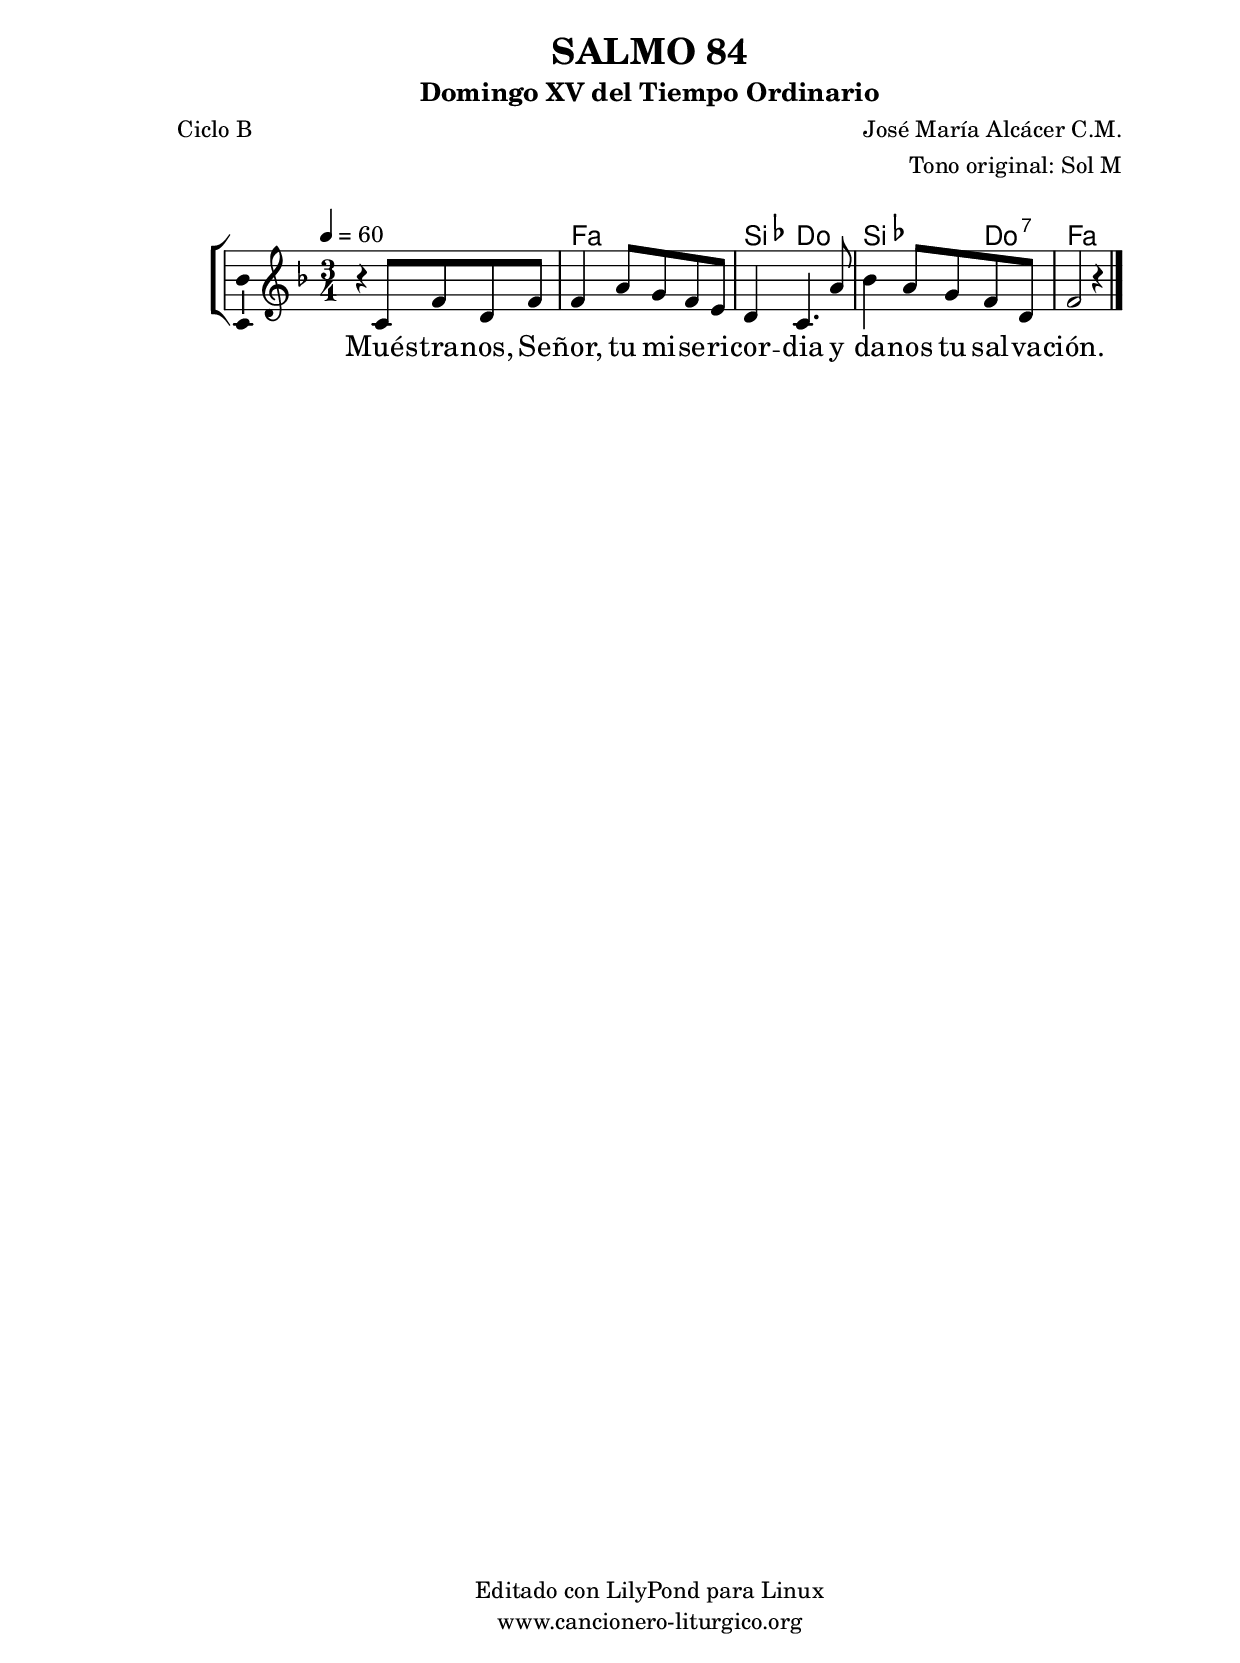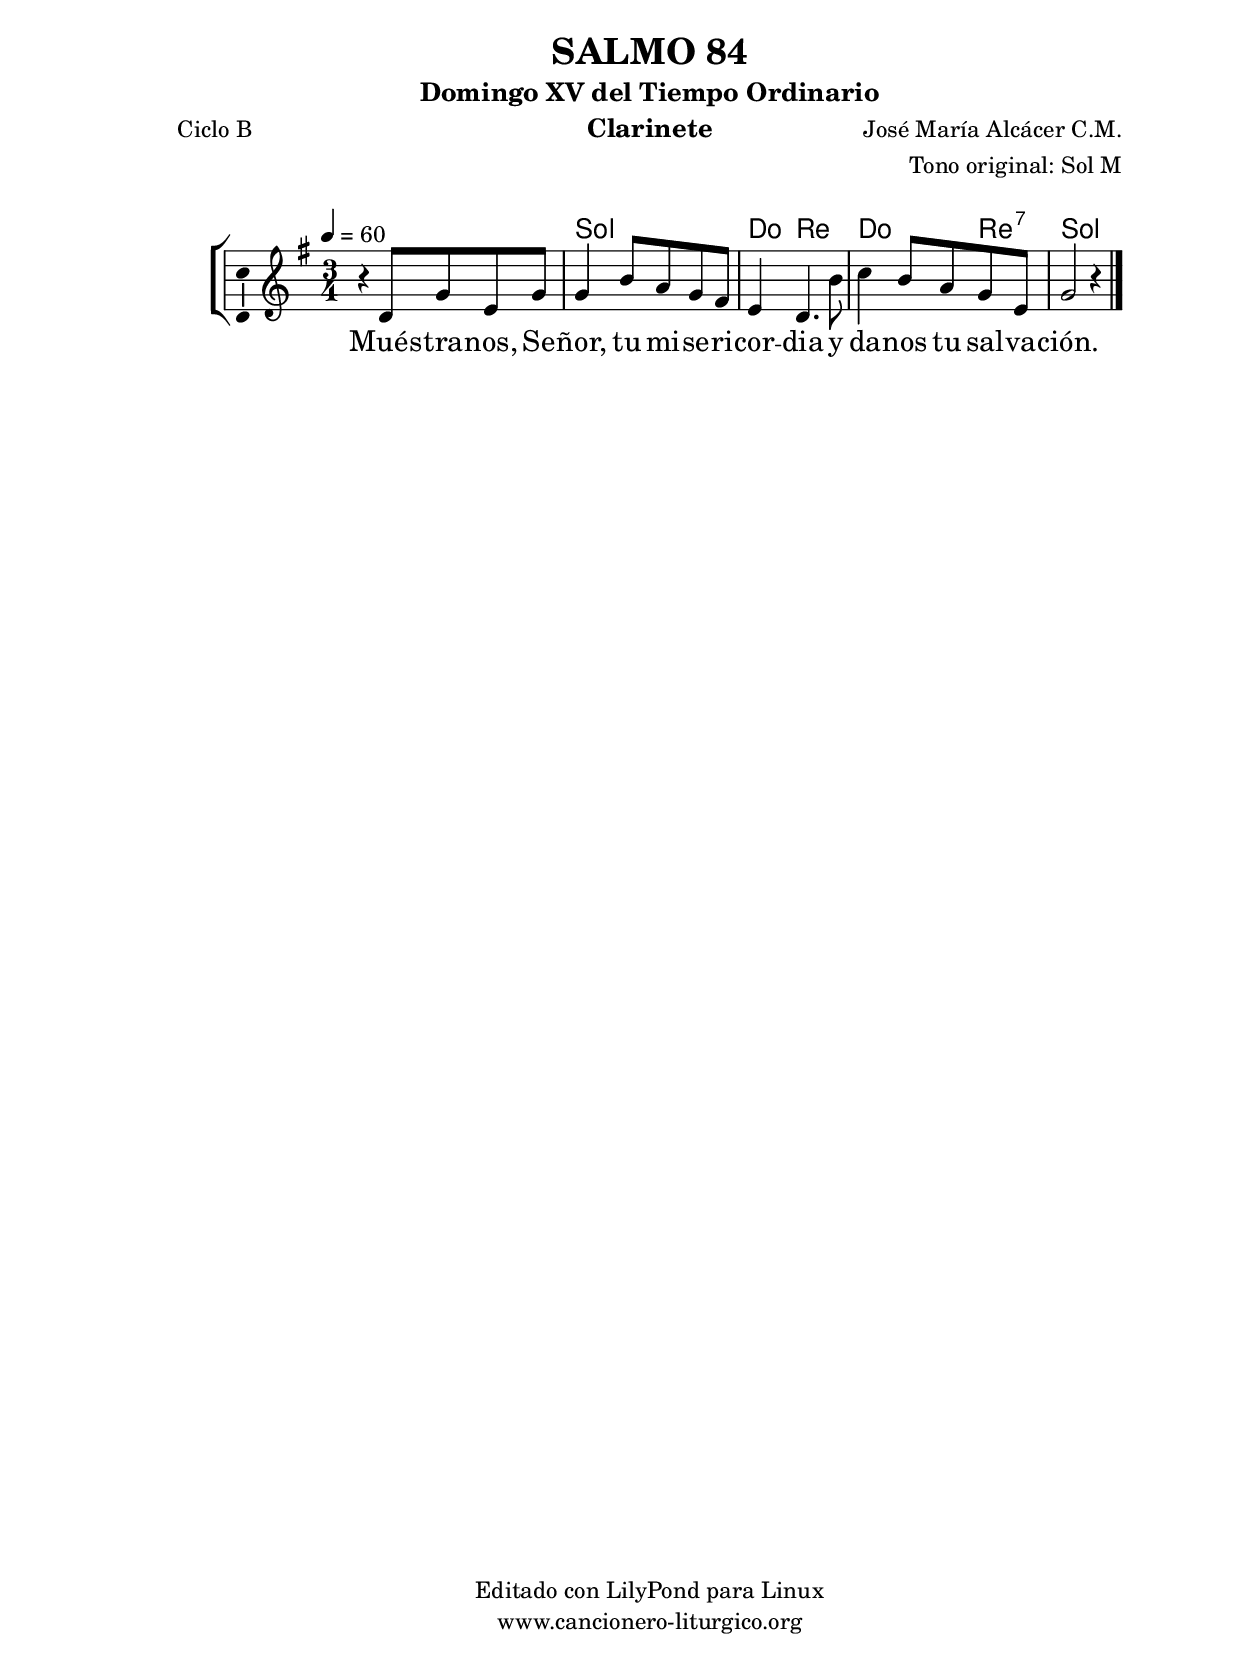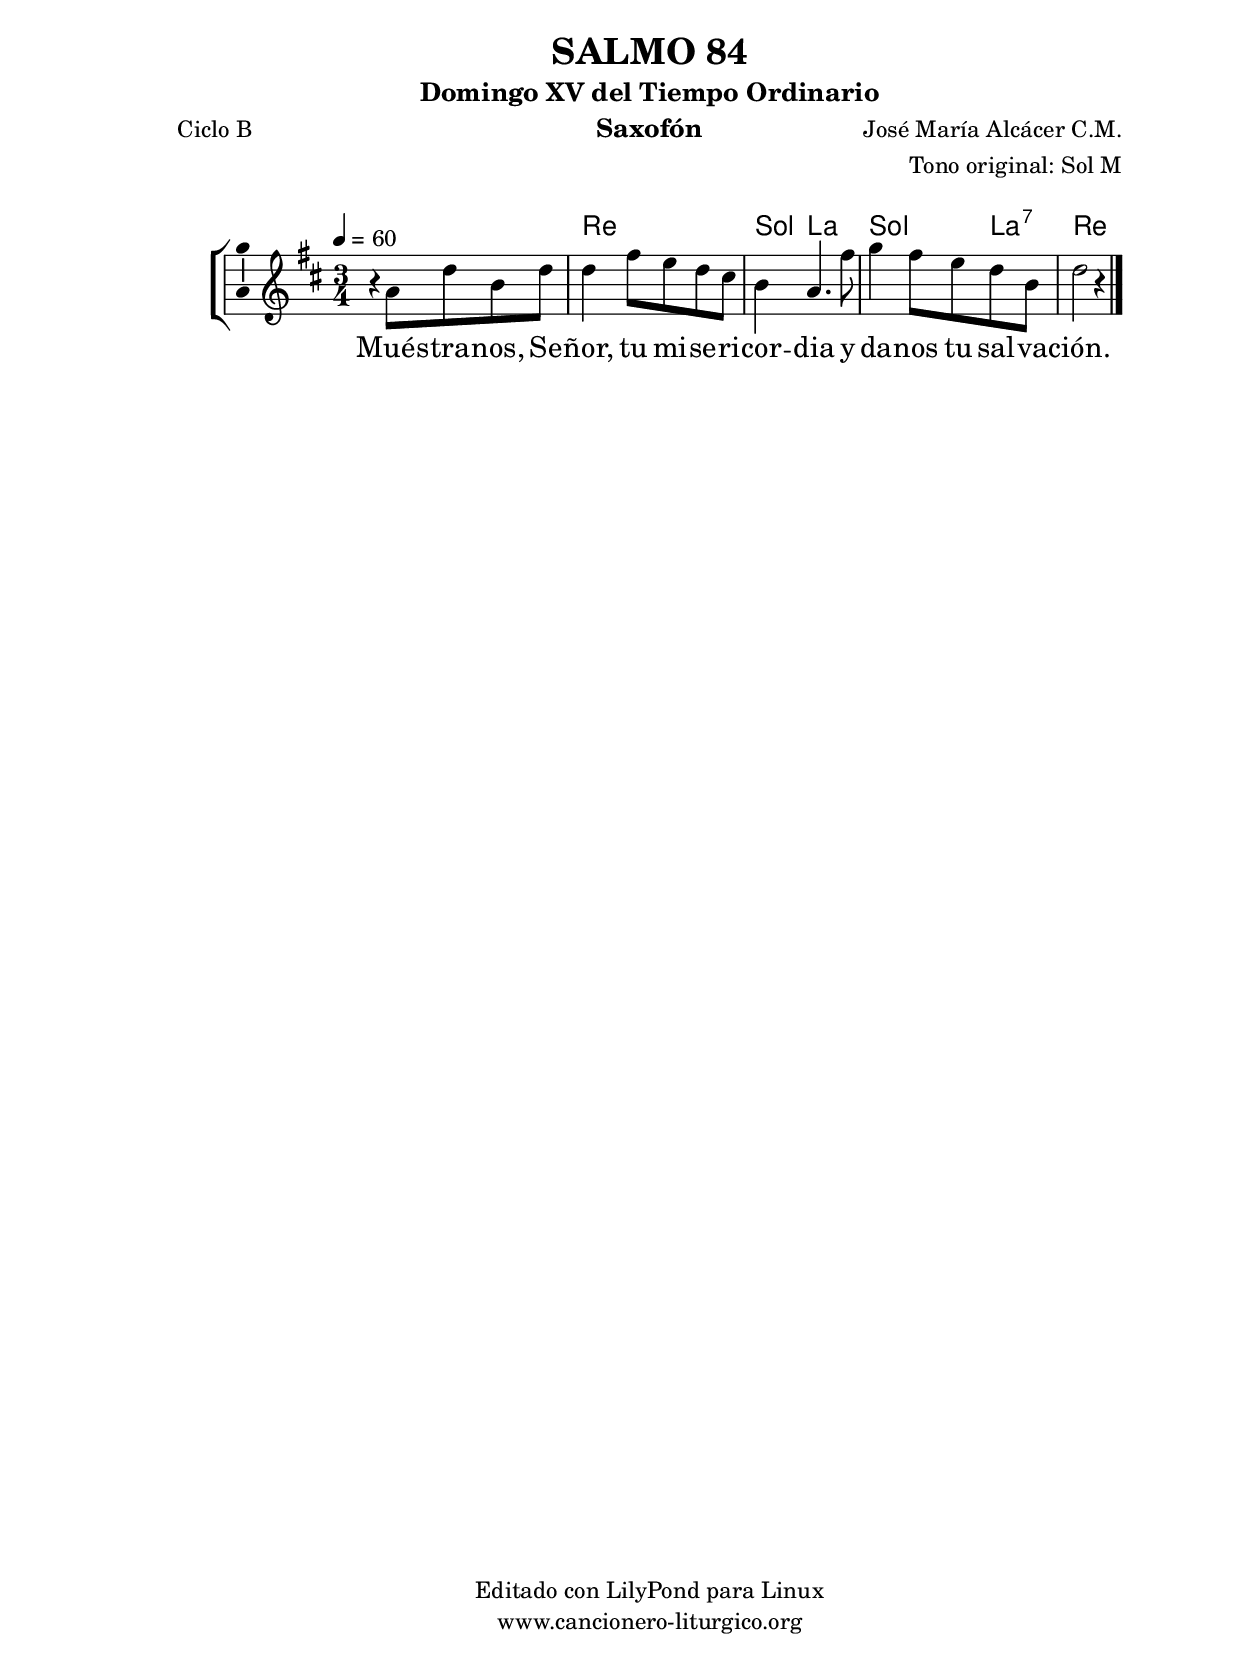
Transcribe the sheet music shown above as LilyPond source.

%
%para convertir .midi en .wav:
%timidity filename.midi -Ow -o finename.wav
%
%
%Para convertir de .wav a .mp3:
%lame -h -m j filename.wav
%
%
%para escuchar el midi:
%timidity nombrefichero.midi
%


%versión de lilypond para la que se ha escrito esta partitura:
\version "2.16.0"

	%Tamaño papel
	#(set-default-paper-size "a4")
	%Tamaño partitura
	#(set-global-staff-size 20)
	%No responde al pulsar sobre una nota
	#(ly:set-option 'point-and-click #f)

%parámetros del encabezamiento:
\header {
	title = "SALMO 84"
	subtitle = "Domingo XV del Tiempo Ordinario"
	composer = "José María Alcácer C.M."
	poet = "Ciclo B"
	meter = ""
	arranger = "Tono original: Sol M"
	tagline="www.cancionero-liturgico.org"
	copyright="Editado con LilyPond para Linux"
	tiempo = "Ordinario"
	usos = "Salmo"
	letra = "Muéstranos, Señor, tu misericordia y danos tu salvación."
	}

%parámetros asociados al papel:
\paper  {
	oddHeaderMarkup = \markup {\fill-line { \on-the-fly #not-first-page \fromproperty #'header:title \on-the-fly #not-first-page \fromproperty #'header:composer }}
	evenHeaderMarkup = \markup {\fill-line { \fromproperty #'header:composer \fromproperty #'header:title }}
	#(set-paper-size "a4")
	print-page-number = ##f
	first-page-number = 1
	print-first-page-number = ##f
%	head-separation = 3.0 \cm
	top-margin = 2.0 \cm
	bottom-margin = 0.5\cm
%%%	bottom-margin = -1.0\cm
	left-margin = 3.0 \cm
	line-width = 16.0 \cm 
	indent = 8\mm
	interscoreline = 2.\mm
	between-system-space = 15\mm
%	para que las partituras no llenen la hoja:
	ragged-bottom = ##t
%	idem para la última hoja:
	ragged-last-bottom = ##f
%	para que las partituras llenen el ancho del papel:
	ragged-last = ##f
	after-title-space = 2.5 \cm
%page-count=1
%system-count=8

	%Flexible Vertical Spacing
%	markup-markup-spacing =
%	#'((basic-distance . 15) (minimum-distance . 15) (padding . 3))
	markup-system-spacing =
	#'((basic-distance . 15) (minimum-distance . 15) (padding . 3))
	system-system-spacing =
	#'((basic-distance . 15) (minimum-distance . 15) (padding . 3))
	score-system-spacing =
	#'((basic-distance . 15) (minimum-distance . 15) (padding . 5))
%	top-system-spacing = % header
%	#'((basic-distance . 8) (minimum-distance . 0) (padding . 3))
%	top-markup-spacing =
%	#'((basic-distance . 20) (minimum-distance . 20) (padding . 3))
	last-bottom-spacing = % footer
	#'((basic-distance . 5) (minimum-distance . 5) (padding . 3))
%	score-markup-spacing =
%	#'((basic-distance . 16) (minimum-distance . 13) (padding . 3))

	}


%parámetros que afectan a toda la partitura:
global =  {
	%clave de sol (G):
	\clef G
	%armadura:
	\transpose g f
	\key g \major
	\tempo 4=60
	\set Score.tempoHideNote = ##f
	}


acordes = {
	\italianChords
	\chordmode {
	\transpose g f
{

s2.
g2. c4 d2 c d4:7 g2.

	}
	}
}

melodia = 
	\transpose g f
{
	\relative c'{
	\time 3/4

r4 d8 g e g
g4 b8 a g fis
e4 d4. b'8
c4 b8 a g e
g2 r4

\bar "|."
}
}

texto = \lyricmode {
Mués -- tra -- nos, Se -- ñor, tu mi -- se -- ri -- cor -- dia
y da -- nos tu sal -- va -- ción.
	}


acordesStaff = \context ChordNames = acordesStaff <<
	\set chordChanges = ##t
	\acordes
	>>


vozStaff = \context Voice = vozStaff
\with {\consists "Ambitus_engraver"}
<<
%	\set Staff.instrumentName = ""
%	\set Staff.shortInstrumentName = ""
%	\set Staff.midiInstrument = #"clarinet"
%	\set Staff.midiInstrument = #"cello"
%	\set Staff.midiInstrument = #"flute"
	\set Staff.midiInstrument = #"electric guitar (jazz)"
%	\set Staff.midiInstrument = #"english horn"
%	\set Staff.midiInstrument = #"violin"
%	\set Staff.midiInstrument = #"glockenspiel"
	\set Staff.midiMinimumVolume = #0.7
	\set Staff.midiMaximumVolume = #0.9
	\global
	\melodia
	>>


textoStaff = \context Lyrics = textoStaff <<
	\lyricsto vozStaff \texto
	>>

\book {
	\score {
		\context ChoirStaff {
			\override StaffGroup.SystemStartBracket #'collapse-height = #1
			\override Score.SystemStartBar #'collapse-height = #1
			<<
			\acordesStaff
			\vozStaff
			\textoStaff
			>>
			}
		\layout {
	    		\context {
				\Lyrics
				\override LyricText #'font-size = #2
				}
	   		 \context {
				\Score
				%fontSize = #3
				\override StaffSymbol #'staff-space = #(magstep +3)
				%\override Beam #'thickness = #0.55
				%\override SpacingSpanner #'spacing-increment = #1.0
				%\override Slur #'height-limit = #1.5
				}
			}
		}
	\score {
		\unfoldRepeats
		\context ChoirStaff {
			<<
			\acordesStaff
			\vozStaff
			>>
			}
		\midi {
	  		\context {
	  			\Score
				tempoWholesPerMinute = #(ly:make-moment 70 4)
				}
			}
		}
	}

%Partitura para clarinete
#(define output-suffix "C")
\book {
	\header{
		instrument = "Clarinete"
		}
	\score {
		\context ChoirStaff {
			\override StaffGroup.SystemStartBracket #'collapse-height = #1
			\override Score.SystemStartBar #'collapse-height = #1
\transpose c d
			<<
			\acordesStaff
			\vozStaff
			\textoStaff
			>>
			}
		\layout {
	    		\context {
				\Lyrics
				\override LyricText #'font-size = #2
				}
	   		 \context {
				\Score
				%fontSize = #3
				\override StaffSymbol #'staff-space = #(magstep +3)
				%\override Beam #'thickness = #0.55
				%\override SpacingSpanner #'spacing-increment = #1.0
				%\override Slur #'height-limit = #1.5
				}
			}
		}
	}

%Partitura para saxofón
#(define output-suffix "S")
\book {
	\header{
		instrument = "Saxofón"
		}
	\score {
		\context ChoirStaff {
			\override StaffGroup.SystemStartBracket #'collapse-height = #1
			\override Score.SystemStartBar #'collapse-height = #1
\transpose c a
			<<
			\acordesStaff
			\vozStaff
			\textoStaff
			>>
			}
		\layout {
	    		\context {
				\Lyrics
				\override LyricText #'font-size = #2
				}
	   		 \context {
				\Score
				%fontSize = #3
				\override StaffSymbol #'staff-space = #(magstep +3)
				%\override Beam #'thickness = #0.55
				%\override SpacingSpanner #'spacing-increment = #1.0
				%\override Slur #'height-limit = #1.5
				}
			}
		}
	}

